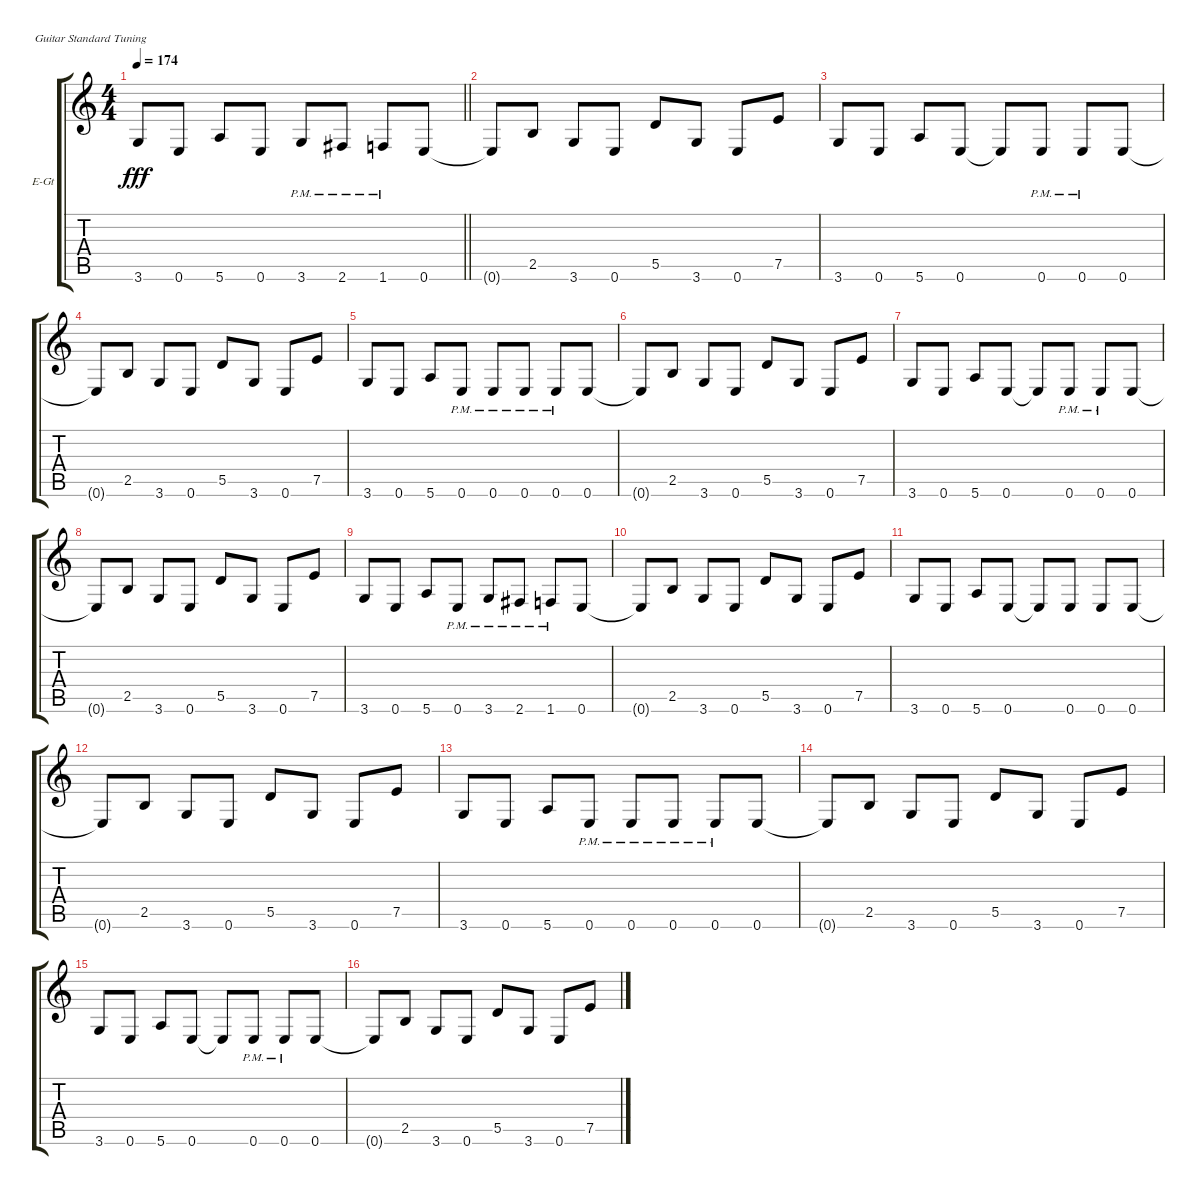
\bracketExtendMode groupsimilarinstruments
\firstSystemTrackNameOrientation horizontal
\otherSystemsTrackNameOrientation horizontal
\track ("Track 1" "E-Gt") {instrument distortionguitar}
\staff {score tabs}
\tuning (E4 B3 G3 D3 A2 E2)
\ts (4 4)
\tempo 174
\clef g2
\barLineRight lightlight
\ks c
3.6.8{dy fff} 0.6.8 5.6.8 0.6.8 3.6{pm}.8 2.6{pm}.8 1.6{pm}.8 0.6.8 |
0.6{t}.8 2.5.8 3.6.8 0.6.8 5.5.8 3.6.8 0.6.8 7.5.8 |
3.6.8 0.6.8 5.6.8 0.6.8 0.6{t}.8 0.6{pm}.8 0.6{pm}.8 0.6.8 |
0.6{t}.8 2.5.8 3.6.8 0.6.8 5.5.8 3.6.8 0.6.8 7.5.8 |
3.6.8 0.6.8 5.6.8 0.6{pm}.8 0.6{pm}.8 0.6{pm}.8 0.6{pm}.8 0.6.8 |
0.6{t}.8 2.5.8 3.6.8 0.6.8 5.5.8 3.6.8 0.6.8 7.5.8 |
3.6.8 0.6.8 5.6.8 0.6.8 0.6{t}.8 0.6{pm}.8 0.6{pm}.8 0.6.8 |
0.6{t}.8 2.5.8 3.6.8 0.6.8 5.5.8 3.6.8 0.6.8 7.5.8 |
3.6.8 0.6.8 5.6.8 0.6{pm}.8 3.6{pm}.8 2.6{pm}.8 1.6{pm}.8 0.6.8 |
0.6{t}.8 2.5.8 3.6.8 0.6.8 5.5.8 3.6.8 0.6.8 7.5.8 |
3.6.8 0.6.8 5.6.8 0.6.8 0.6{t}.8 0.6.8 0.6.8 0.6.8 |
0.6{t}.8 2.5.8 3.6.8 0.6.8 5.5.8 3.6.8 0.6.8 7.5.8 |
3.6.8 0.6.8 5.6.8 0.6{pm}.8 0.6{pm}.8 0.6{pm}.8 0.6{pm}.8 0.6.8 |
0.6{t}.8 2.5.8 3.6.8 0.6.8 5.5.8 3.6.8 0.6.8 7.5.8 |
3.6.8 0.6.8 5.6.8 0.6.8 0.6{t}.8 0.6{pm}.8 0.6{pm}.8 0.6.8 |
0.6{t}.8 2.5.8 3.6.8 0.6.8 5.5.8 3.6.8 0.6.8 7.5.8
